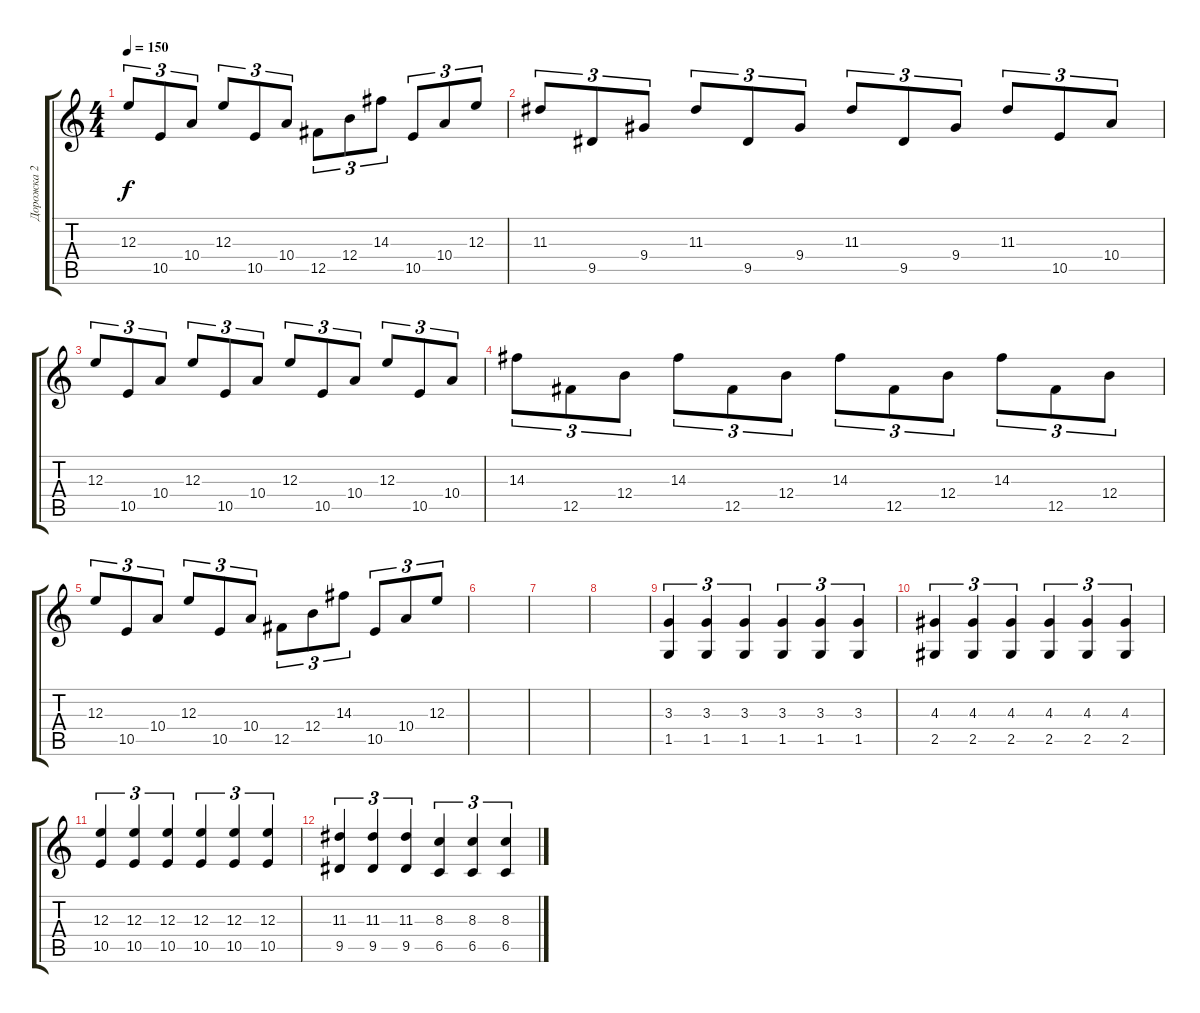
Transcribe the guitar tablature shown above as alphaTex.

\track ("Дорожка 2" "Дорожка 2") {instrument distortionguitar}
\staff {score tabs}
\tuning (Db4 Ab3 E3 B2 Gb2 Db2) {hide}
\ts (4 4)
\tempo 150
\clef g2
\ks c
12.3.8{tu (3 2) dy f} 10.5.8{tu (3 2)} 10.4.8{tu (3 2)} 12.3.8{tu (3 2)} 10.5.8{tu (3 2)} 10.4.8{tu (3 2)} 12.5.8{tu (3 2)} 12.4.8{tu (3 2)} 14.3.8{tu (3 2)} 10.5.8{tu (3 2)} 10.4.8{tu (3 2)} 12.3.8{tu (3 2)} |
11.3.8{tu (3 2)} 9.5.8{tu (3 2)} 9.4.8{tu (3 2)} 11.3.8{tu (3 2)} 9.5.8{tu (3 2)} 9.4.8{tu (3 2)} 11.3.8{tu (3 2)} 9.5.8{tu (3 2)} 9.4.8{tu (3 2)} 11.3.8{tu (3 2)} 10.5.8{tu (3 2)} 10.4.8{tu (3 2)} |
12.3.8{tu (3 2)} 10.5.8{tu (3 2)} 10.4.8{tu (3 2)} 12.3.8{tu (3 2)} 10.5.8{tu (3 2)} 10.4.8{tu (3 2)} 12.3.8{tu (3 2)} 10.5.8{tu (3 2)} 10.4.8{tu (3 2)} 12.3.8{tu (3 2)} 10.5.8{tu (3 2)} 10.4.8{tu (3 2)} |
14.3.8{tu (3 2)} 12.5.8{tu (3 2)} 12.4.8{tu (3 2)} 14.3.8{tu (3 2)} 12.5.8{tu (3 2)} 12.4.8{tu (3 2)} 14.3.8{tu (3 2)} 12.5.8{tu (3 2)} 12.4.8{tu (3 2)} 14.3.8{tu (3 2)} 12.5.8{tu (3 2)} 12.4.8{tu (3 2)} |
12.3.8{tu (3 2)} 10.5.8{tu (3 2)} 10.4.8{tu (3 2)} 12.3.8{tu (3 2)} 10.5.8{tu (3 2)} 10.4.8{tu (3 2)} 12.5.8{tu (3 2)} 12.4.8{tu (3 2)} 14.3.8{tu (3 2)} 10.5.8{tu (3 2)} 10.4.8{tu (3 2)} 12.3.8{tu (3 2)} |
|
|
|
(3.3 1.5).4{tu (3 2)} (3.3 1.5).4{tu (3 2)} (3.3 1.5).4{tu (3 2)} (3.3 1.5).4{tu (3 2)} (3.3 1.5).4{tu (3 2)} (3.3 1.5).4{tu (3 2)} |
(4.3 2.5).4{tu (3 2)} (4.3 2.5).4{tu (3 2)} (4.3 2.5).4{tu (3 2)} (4.3 2.5).4{tu (3 2)} (4.3 2.5).4{tu (3 2)} (4.3 2.5).4{tu (3 2)} |
(12.3 10.5).4{tu (3 2)} (12.3 10.5).4{tu (3 2)} (12.3 10.5).4{tu (3 2)} (12.3 10.5).4{tu (3 2)} (12.3 10.5).4{tu (3 2)} (12.3 10.5).4{tu (3 2)} |
(11.3 9.5).4{tu (3 2)} (11.3 9.5).4{tu (3 2)} (11.3 9.5).4{tu (3 2)} (8.3 6.5).4{tu (3 2)} (8.3 6.5).4{tu (3 2)} (8.3 6.5).4{tu (3 2)}
